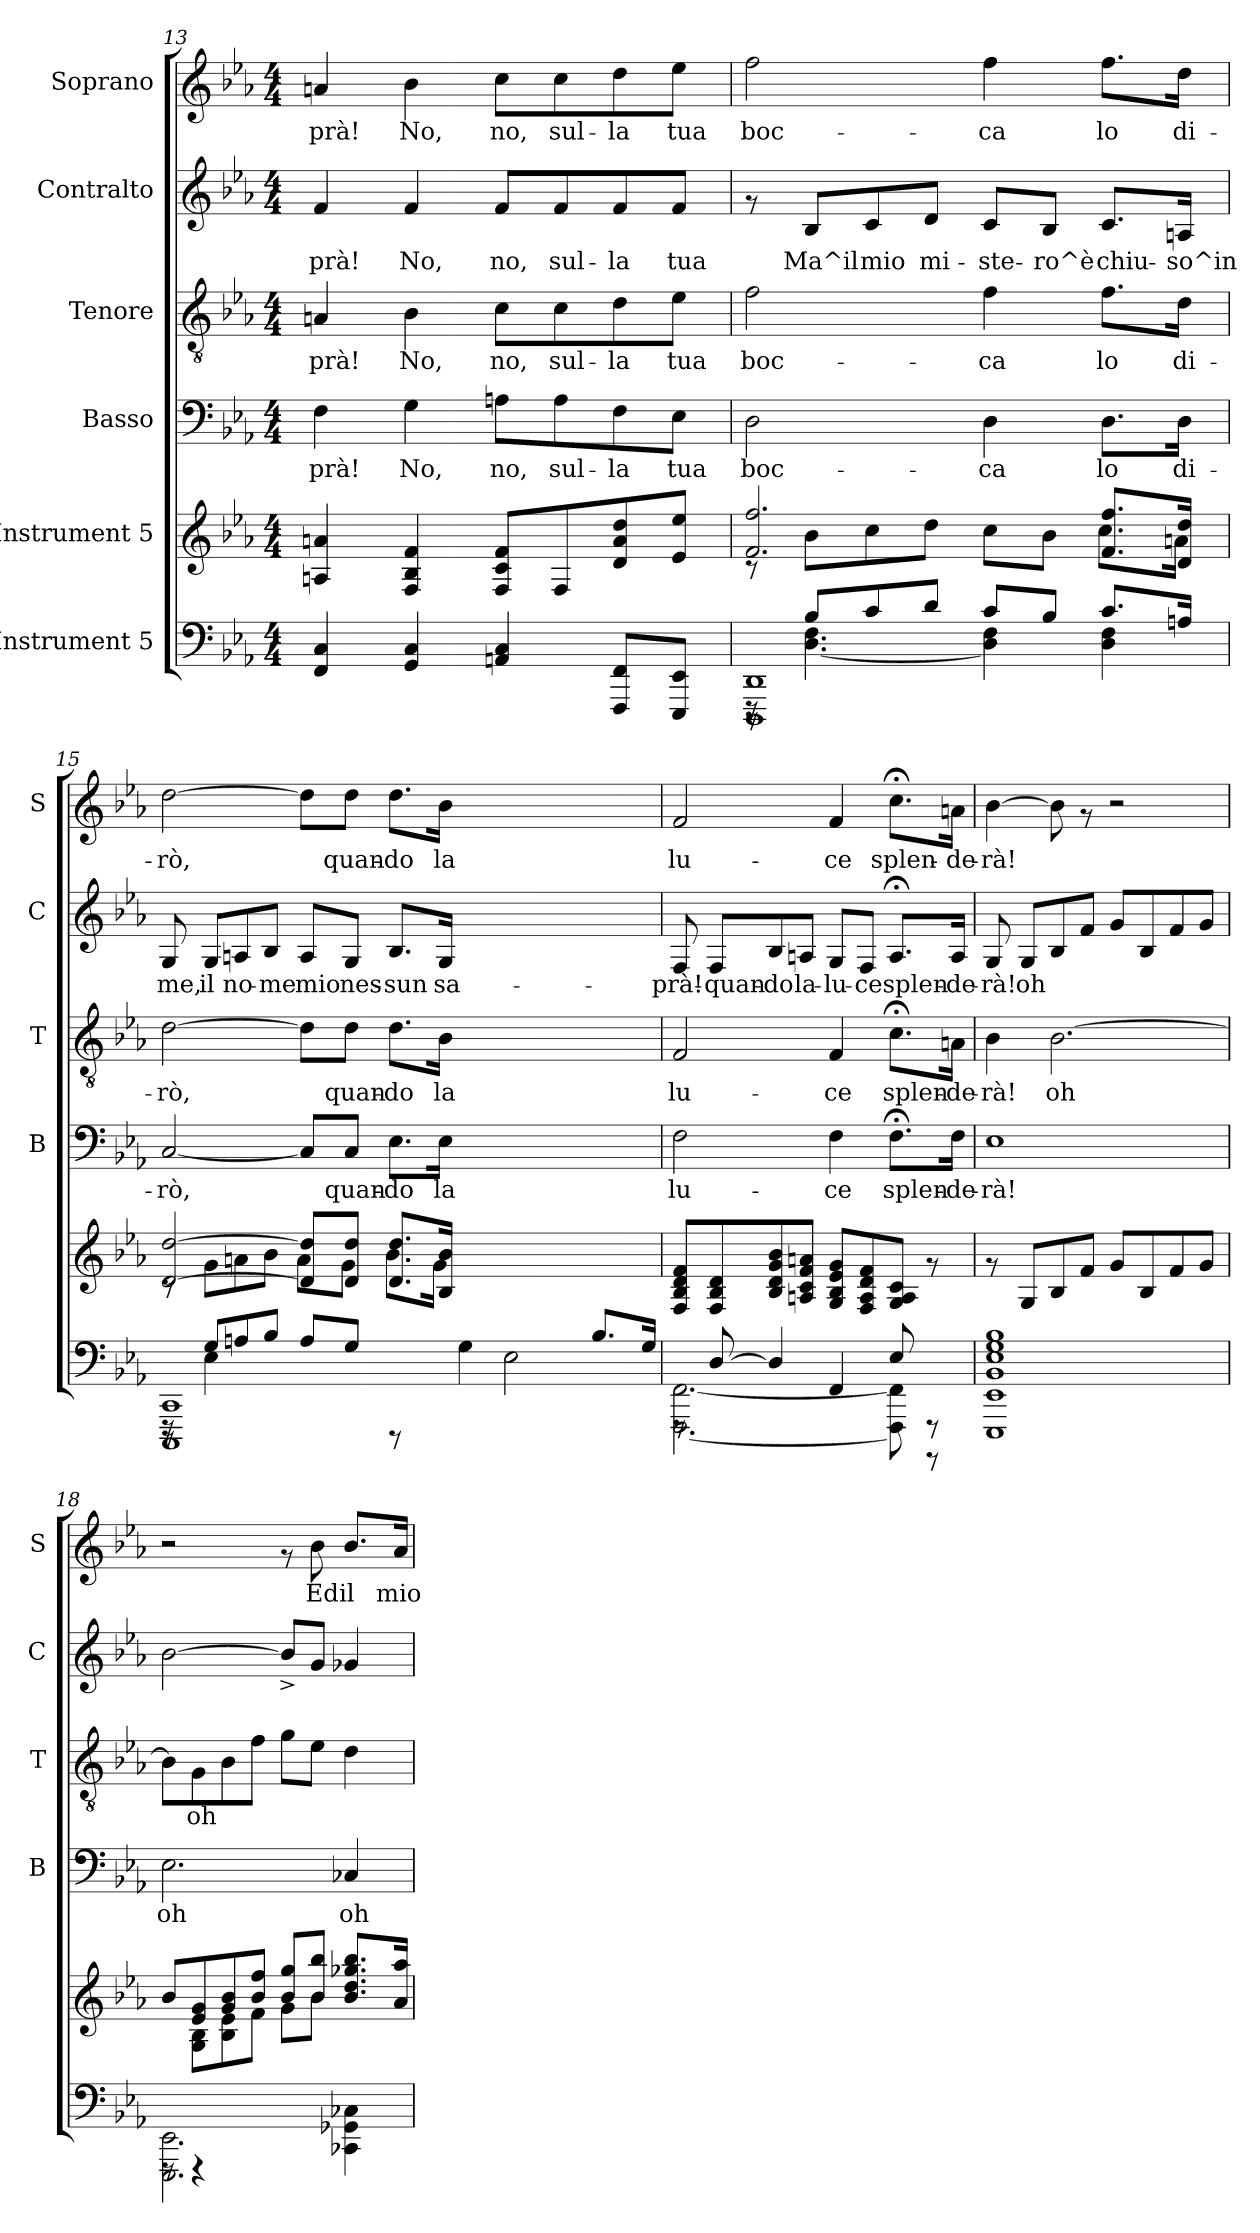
**kern	**kern	**kern	**text	**kern	**text	**kern	**text	**kern	**text
*part6	*part5	*part4	*part4	*part3	*part3	*part2	*part2	*part1	*part1
*staff6	*staff5	*staff4	*staff4	*staff3	*staff3	*staff2	*staff2	*staff1	*staff1
*I"Instrument 5	*I"Instrument 5	*I"Basso	*	*I"Tenore	*	*I"Contralto	*	*I"Soprano	*
*	*	*I'B	*	*I'T	*	*I'C	*	*I'S	*
!!LO:LB:g=z
*clefF4	*clefG2	*clefF4	*	*clefGv2	*	*clefG2	*	*clefG2	*
*k[b-e-a-]	*k[b-e-a-]	*k[b-e-a-]	*	*k[b-e-a-]	*	*k[b-e-a-]	*	*k[b-e-a-]	*
*E-:	*E-:	*E-:	*	*E-:	*	*E-:	*	*E-:	*
*M4/4	*M4/4	*M4/4	*	*M4/4	*	*M4/4	*	*M4/4	*
=13	=13	=13	=13	=13	=13	=13	=13	=13	=13
!	!	!	!LO:LY:b:cj	!	!LO:LY:b:cj	!	!LO:LY:b:cj	!	!LO:LY:b
4FF/ 4C/	4an/ 4An/	4F\	-prà!	4An/	-prà!	4f/	-prà!	4an/	-prà!
!	!	!	!LO:LY:b:cj	!	!LO:LY:b:cj	!	!LO:LY:b:cj	!	!LO:LY:b
4GG/ 4C/	4B-/ 4F/ 4f/	4G\	No,	4B-\	No,	4f/	No,	4b-\	No,
!	!	!	!LO:LY:b:cj	!	!LO:LY:b:cj	!	!LO:LY:b:cj	!	!LO:LY:b
4AAn/ 4C/	8f/ 8c/ 8F/L	8An\L	no,	8c\L	no,	8f/L	no,	8cc\L	no,
!	!	!	!LO:LY:b:cj	!	!LO:LY:b:cj	!	!LO:LY:b:cj	!	!LO:LY:b
.	8F/	8A\	sul-	8c\	sul-	8f/	sul-	8cc\	sul-
!	!	!	!LO:LY:b:cj	!	!LO:LY:b:cj	!	!LO:LY:b:cj	!	!LO:LY:b
8FFF/ 8FF/L	8a/ 8d/ 8dd/	8F\	-la	8d\	-la	8f/	-la	8dd\	-la
!	!	!	!LO:LY:b:cj	!	!LO:LY:b:cj	!	!LO:LY:b:cj	!	!LO:LY:b
8EE-/ 8EEE-/J	8ee-/ 8e-/J	8E-\J	tua	8e-\J	tua	8f/J	tua	8ee-\J	tua
=14	=14	=14	=14	=14	=14	=14	=14	=14	=14
*^	*^	*	*	*	*	*	*	*	*
*	*^	*	*	*	*	*	*	*	*	*	*
!	!	!	!	!	!	!LO:LY:b:cj	!	!LO:LY:b:cj	!	!	!	!LO:LY:b
8rCCC	8rEEE	1DD 1DDD	2.f/ 2.ff/	8rc	2D\	boc-	2f\	boc-	8rf	.	2ff\	boc-
!	!	!	!	!	!	!	!	!	!	!LO:LY:b:cj	!	!
8B-/L	4.F\ [<4.D\	.	.	8b-\L	.	.	.	.	8B-/L	Ma^il	.	.
!	!	!	!	!	!	!	!	!	!	!LO:LY:b:cj	!	!
8c/	.	.	.	8cc\	.	.	.	.	8c/	mio	.	.
!	!	!	!	!	!	!	!	!	!	!LO:LY:b:cj	!	!
8d/J	.	.	.	8dd\J	.	.	.	.	8d/J	mi-	.	.
!	!	!	!	!	!	!LO:LY:b:cj	!	!LO:LY:b:cj	!	!LO:LY:b:cj	!	!LO:LY:b
8c/L	4F\ 4D\]	.	.	8cc\L	4D\	-ca	4f\	-ca	8c/L	-ste-	4ff\	-ca
!	!	!	!	!	!	!	!	!	!	!LO:LY:b:cj	!	!
8B-/J	.	.	.	8b-\J	.	.	.	.	8B-/J	-ro^è	.	.
!	!	!	!	!	!	!LO:LY:b:cj	!	!LO:LY:b:cj	!	!LO:LY:b:cj	!	!LO:LY:b
8.c/L	4F\ 4D\	.	8.ff/ 8.f/L	8.cc\L	8.D\L	lo	8.f\L	lo	8.c/L	chiu-	8.ff\L	lo
!	!	!	!	!	!	!LO:LY:b:cj	!	!LO:LY:b:cj	!	!LO:LY:b:cj	!	!LO:LY:b
16An/J	.	.	16d/ 16dd/J	16an\J	16D\J	di-	16d\J	di-	16An/J	-so^in	16dd\J	di-
=15	=15	=15	=15	=15	=15	=15	=15	=15	=15	=15	=15	=15
*	*	*^	*	*	*	*	*	*	*	*	*	*
!	!	!	!	!	!	!	!LO:LY:b:cj	!	!LO:LY:b:cj	!	!LO:LY:b:cj	!	!LO:LY:b
1CCC 1CC	2.ryy	8rCCC	8rEEE	[>2d/ [>2dd/	8rc	[<2C/	-rò,	[>2d\	-rò,	8G/	me,	[>2dd\	-rò,
!	!	!	!	!	!	!	!	!	!	!	!LO:LY:b:cj	!	!
.	.	8G/L	4E-\	.	8g\L	.	.	.	.	8G/L	il	.	.
!	!	!	!	!	!	!	!	!	!	!	!LO:LY:b:cj	!	!
.	.	8An/	.	.	8an\	.	.	.	.	8An/	no-	.	.
!	!	!	!	!	!	!	!	!	!	!	!LO:LY:b:cj	!	!
.	.	8B-/J	1ryy	.	8b-\J	.	.	.	.	8B-/J	-me	.	.
!	!	!	!	!	!	!	!LO:LY:b:cj	!	!LO:LY:b:cj	!	!LO:LY:b:cj	!	!LO:LY:b
.	.	8A/L	.	8dd/] 8d/]L	8a\L	8C/L]	.	8d\L]	.	8A/L	mio	8dd\L]	.
!	!	!	!	!	!	!	!LO:LY:b:cj	!	!LO:LY:b:cj	!	!LO:LY:b:cj	!	!LO:LY:b
.	.	8G/J	.	8dd/ 8d/J	8g\J	8C/J	quan-	8d\J	quan-	8G/J	nes-	8dd\J	quan-
!	!	!	!	!	!	!	!LO:LY:b:cj	!	!LO:LY:b:cj	!	!LO:LY:b:cj	!	!LO:LY:b
.	8rCCC	1ryy	.	8.d/ 8.dd/L	8.b-\L	8.E-\L	-do	8.d\L	-do	8.B-/L	-sun	8.dd\L	-do
.	1ryy	.	.	.	.	.	.	.	.	.	.	.	.
!	!	!	!	!	!	!	!LO:LY:b:cj	!	!LO:LY:b:cj	!	!LO:LY:b:cj	!	!LO:LY:b
.	.	.	.	16b-/ 16B-/J	16g\J	16E-\J	la	16B-\J	la	16G/J	sa-	16b-\J	la
4G\	.	.	.	1ryy	1ryy	1ryy	.	1ryy	.	1ryy	.	1ryy	.
2E-\	.	.	.	.	.	.	.	.	.	.	.	.	.
.	.	.	2ryy	.	.	.	.	.	.	.	.	.	.
8.B-/L	.	4ryy	.	.	.	.	.	.	.	.	.	.	.
.	8ryy	.	8ryy	.	.	.	.	.	.	.	.	.	.
16G/J	.	.	.	.	.	.	.	.	.	.	.	.	.
*	*v	*v	*v	*	*	*	*	*	*	*	*	*	*
*	*	*v	*v	*	*	*	*	*	*	*	*
!!LO:PB:g=z
=16	=16	=16	=16	=16	=16	=16	=16	=16	=16	=16
!	!	!	!	!LO:LY:b:cj	!	!LO:LY:b:cj	!	!LO:LY:b:cj	!	!LO:LY:b
8rEEE	[<2.FFF\ [<2.FF\	8d/ 8B-/ 8F/ 8f/L	2F\	lu-	2F/	lu-	8F/	-prà!-	2f/	lu-
!	!	!	!	!	!	!	!	!LO:LY:b:cj	!	!
[>8D/	.	8d/ 8B-/ 8F/	.	.	.	.	8F/L	-quan-	.	.
!	!	!	!	!	!	!	!	!LO:LY:b:cj	!	!
4D/]	.	8b-/ 8g/ 8d/ 8B-/	.	.	.	.	8B-/	-do	.	.
!	!	!	!	!	!	!	!	!LO:LY:b:cj	!	!
.	.	8an/ 8f/ 8An/ 8c/J	.	.	.	.	8An/J	la-	.	.
!	!	!	!	!LO:LY:b:cj	!	!LO:LY:b:cj	!	!LO:LY:b:cj	!	!LO:LY:b
4FF/	.	8g/ 8e-/ 8B-/ 8G/L	4F\	-ce	4F/	-ce	8G/L	-lu-	4f/	-ce
!	!	!	!	!	!	!	!	!LO:LY:b:cj	!	!
.	.	8f/ 8d/ 8F/ 8A/	.	.	.	.	8F/J	-ce	.	.
!	!	!	!	!LO:LY:b:cj	!	!LO:LY:b:cj	!	!LO:LY:b:cj	!	!LO:LY:b
8E-/	8FF\] 8FFF\]	8c/ 8G/ 8A/J	8.F;<\L	splen-	8.c;<\L	splen-	8.A;</L	splen-	8.cc;<\L	splen-
8rGGGG	8rEEE	8rf	.	.	.	.	.	.	.	.
!	!	!	!	!LO:LY:b:cj	!	!LO:LY:b:cj	!	!LO:LY:b:cj	!	!LO:LY:b
.	.	.	16F\J	-de-	16An\J	-de-	16A/J	-de-	16an\J	-de-
*v	*v	*	*	*	*	*	*	*	*	*
=17	=17	=17	=17	=17	=17	=17	=17	=17	=17
!	!	!	!LO:LY:b:cj	!	!LO:LY:b:cj	!	!LO:LY:b:cj	!	!LO:LY:b
1B- 1G 1E- 1BB- 1EE- 1EEE-	8rf	1E-	-rà!	4B-\	-rà!	8G/	-rà!	[>4b-\	-rà!
!	!	!	!	!	!	!	!LO:LY:b:cj	!	!
.	8G/L	.	.	.	.	8G/L	oh	.	.
!	!	!	!	!	!LO:LY:b:cj	!	!LO:LY:b:cj	!	!LO:LY:b
.	8B-/	.	.	[>2.B-\	oh	8B-/	.	8b-\]	.
!	!	!	!	!	!	!	!LO:LY:b:cj	!	!
.	8f/J	.	.	.	.	8f/J	.	8rf	.
!	!	!	!	!	!	!	!LO:LY:b:cj	!	!
.	8g/L	.	.	.	.	8g/L	.	2r	.
!	!	!	!	!	!	!	!LO:LY:b:cj	!	!
.	8B-/	.	.	.	.	8B-/	.	.	.
!	!	!	!	!	!	!	!LO:LY:b:cj	!	!
.	8f/	.	.	.	.	8f/	.	.	.
!	!	!	!	!	!	!	!LO:LY:b:cj	!	!
.	8g/J	.	.	.	.	8g/J	.	.	.
=18	=18	=18	=18	=18	=18	=18	=18	=18	=18
*^	*^	*	*	*	*	*	*	*	*
!	!	!	!	!	!LO:LY:b:cj	!	!LO:LY:b:cj	!	!LO:LY:b:cj	!	!
8rEEE	2.EEE-\ 2.EE-\	8b-/L	8ryy	2.E-\	oh	8B-\L]	.	[>2b-\	.	2r	.
!	!	!	!	!	!	!	!LO:LY:b:cj	!	!	!	!
4rEEE	.	8g/ 8e-/	8G\ 8B-\L	.	.	8G\	oh	.	.	.	.
!	!	!	!	!	!	!	!LO:LY:b:cj	!	!	!	!
.	.	8g/ 8b-/	8e-\ 8B-\	.	.	8B-\	.	.	.	.	.
!	!	!	!	!	!	!	!LO:LY:b:cj	!	!	!	!
2ryy	.	8b-/ 8ff/J	8f\J	.	.	8f\J	.	.	.	.	.
!	!	!	!	!	!	!	!LO:LY:b:cj	!	!LO:LY:b:cj	!	!
.	.	8b-/ 8gg/L	8g\L	.	.	8g\L	.	8b-^>/L]	.	8rf	.
!	!	!	!	!	!	!	!LO:LY:b:cj	!	!LO:LY:b:cj	!	!LO:LY:b
.	.	8b-/ 8bb-/J	8b-\J	.	.	8e-\J	.	8g/J	.	8b-\	Ed
!	!	!	!	!	!LO:LY:b:cj	!	!LO:LY:b:cj	!	!LO:LY:b:cj	!	!LO:LY:b
.	4C-X\ 4GG-X\ 4CC-X\	8.gg-X/ 8.dd/ 8.b-/ 8.bb-/L	4ryy	4C-X/	oh	4d\	.	4g-X/	.	8.b-/L	il
8ryy	.	.	.	.	.	.	.	.	.	.	.
!	!	!	!	!	!	!	!	!	!	!	!LO:LY:b
.	.	16aa-/ 16a-/J	.	.	.	.	.	.	.	16a-/J	mio
*v	*v	*	*	*	*	*	*	*	*	*	*
*	*v	*v	*	*	*	*	*	*	*	*
=	=	=	=	=	=	=	=	=	=
*-	*-	*-	*-	*-	*-	*-	*-	*-	*-
